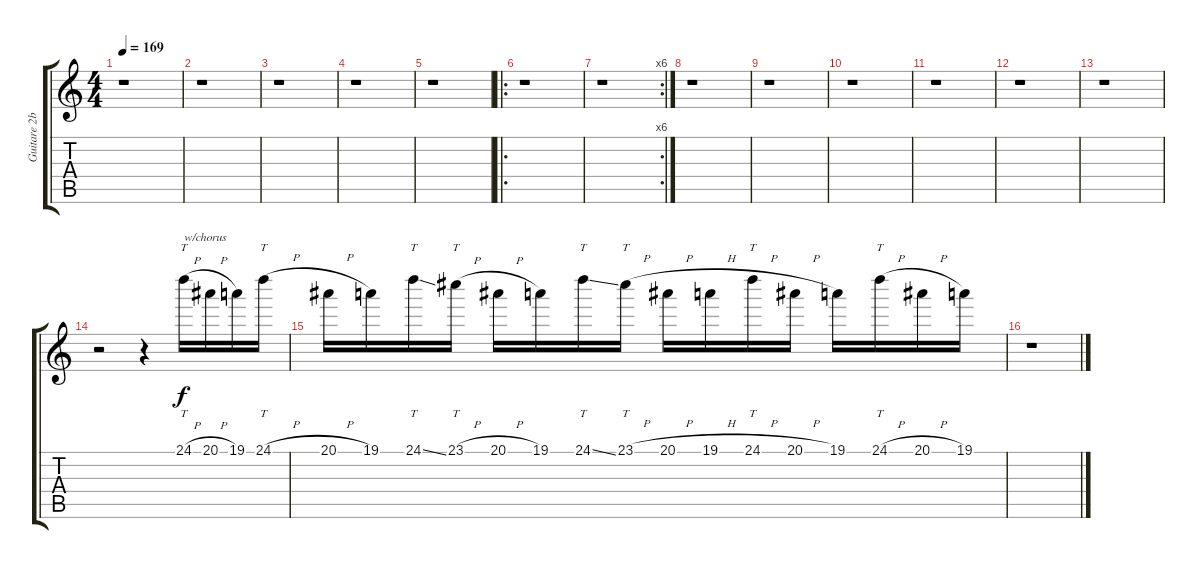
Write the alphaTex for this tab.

\track ("Guitare 2b" "Guitare 2b") {instrument distortionguitar}
\staff {score tabs}
\tuning (D4 A3 F3 C3 G2 D2) {hide}
\ts (4 4)
\tempo 169
\clef g2
\ks c
r.1{dy f} |
r.1 |
r.1 |
r.1 |
r.1 |
\ro
r.1 |
\rc 6
r.1 |
r.1 |
r.1 |
r.1 |
r.1 |
r.1 |
r.1 |
r.2 r.4 24.1{h}.16{tt txt "w/chorus"} 20.1{h}.16 19.1.16 24.1{h}.16{tt} |
20.1{h}.16 19.1.16 24.1{ss}.16{tt} 23.1{h}.16{tt} 20.1{h}.16 19.1.16 24.1{ss}.16{tt} 23.1{h}.16{tt} 20.1{h}.16 19.1{h}.16 24.1{h}.16{tt} 20.1{h}.16 19.1.16 24.1{h}.16{tt} 20.1{h}.16 19.1.16 |
r.1
